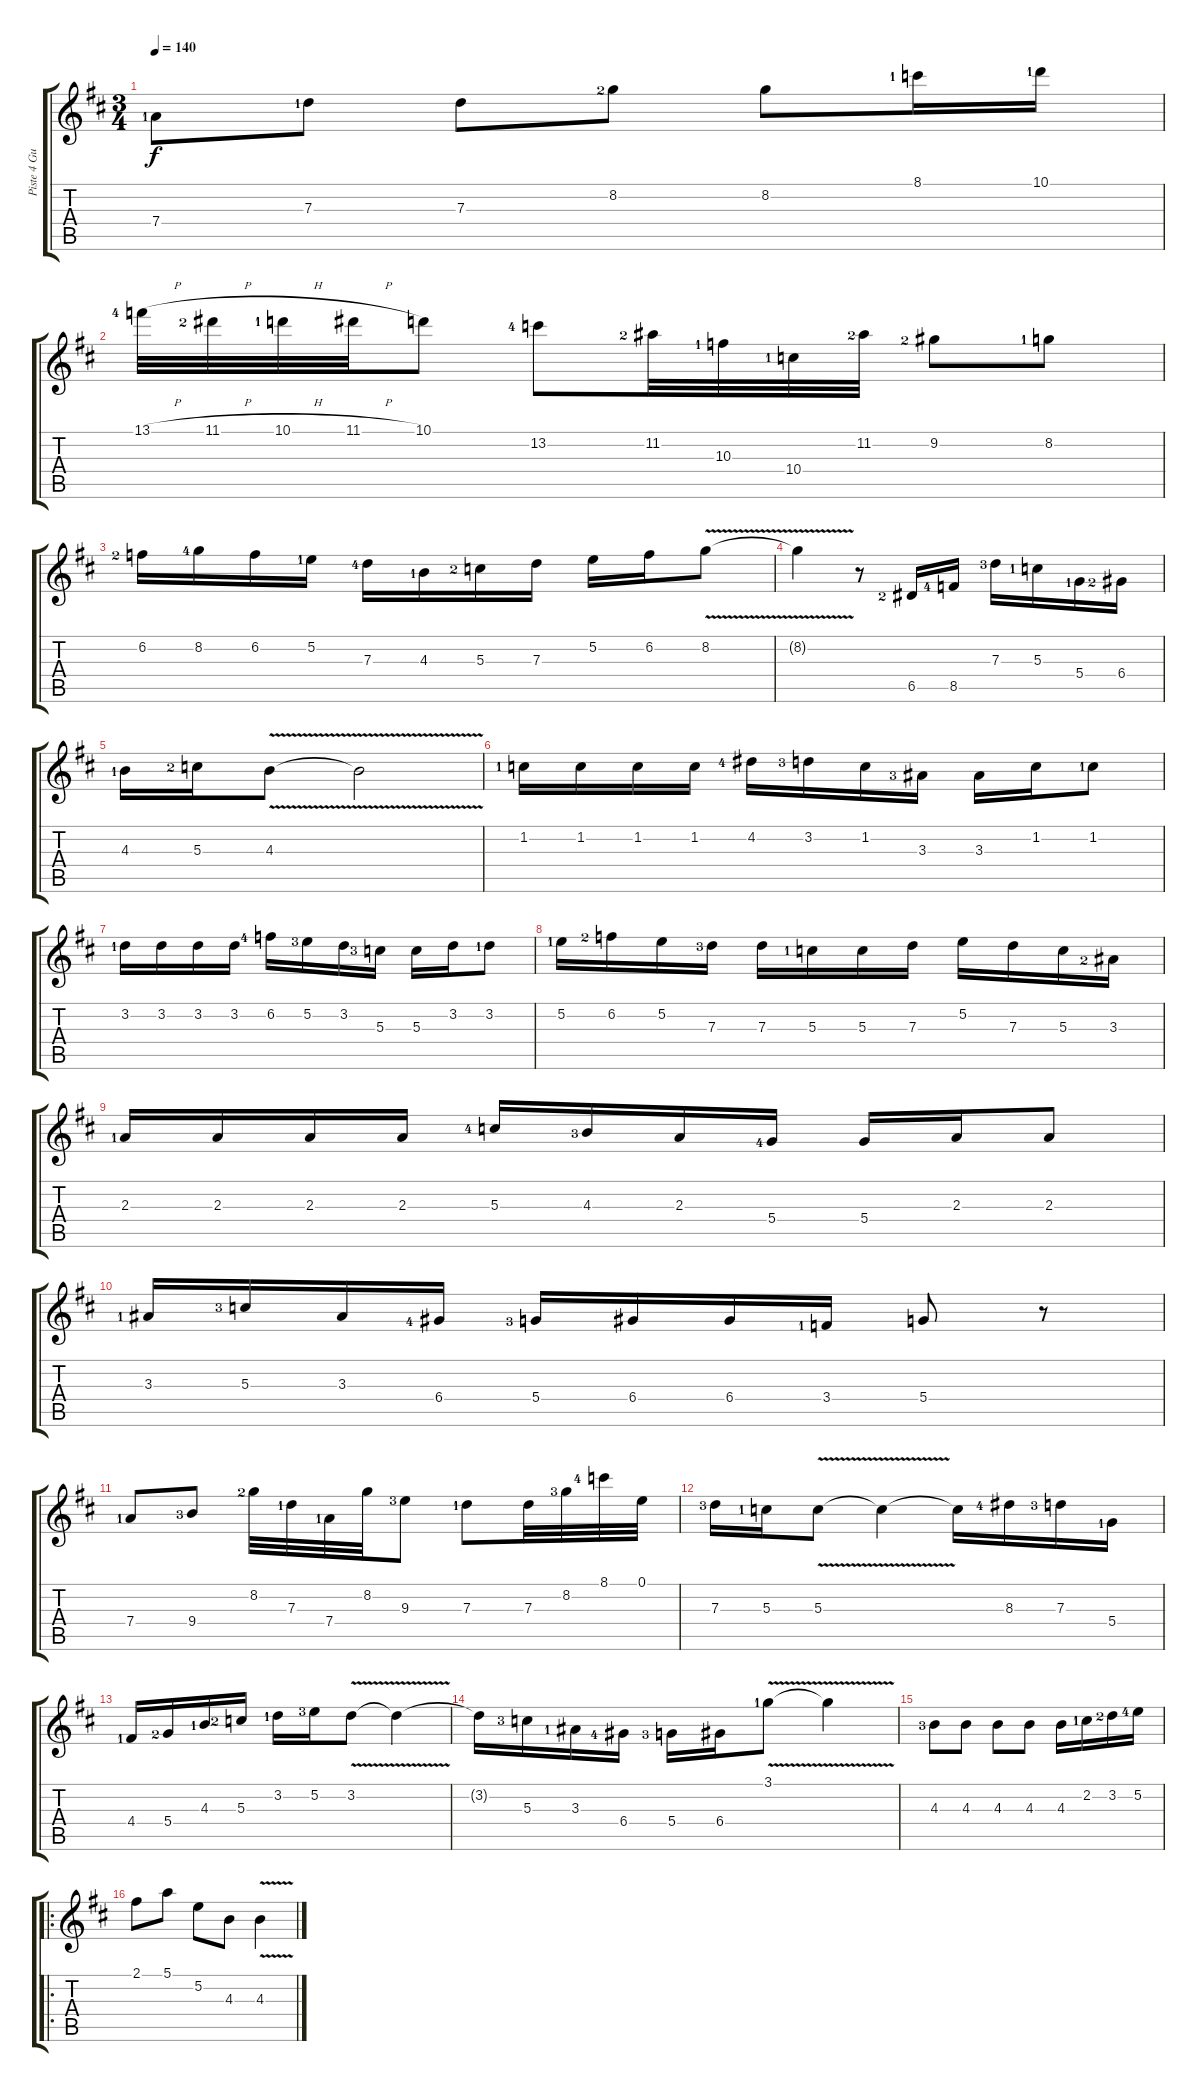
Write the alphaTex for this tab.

\track ("Piste 4 Guitare 1" "Piste 4 Gu") {instrument electricguitarclean}
\staff {score tabs}
\tuning (E4 B3 G3 D3 A2 E2) {hide}
\ts (3 4)
\tempo 140
\clef g2
\ks d
7.4{lf 2}.8{dy f} 7.3{lf 2}.8 7.3.8 8.2{lf 3}.8 8.2.8 8.1{lf 2}.16 10.1{lf 2}.16 |
13.1{h lf 5}.32 11.1{h lf 3}.32 10.1{h lf 2}.32 11.1{h}.32 10.1.8 13.2{lf 5}.8 11.2{lf 3}.32 10.3{lf 2}.32 10.4{lf 2}.32 11.2{lf 3}.32 9.2{lf 3}.8 8.2{lf 2}.8 |
6.2{lf 3}.16 8.2{lf 5}.16 6.2.16 5.2{lf 2}.16 7.3{lf 5}.16 4.3{lf 2}.16 5.3{lf 3}.16 7.3.16 5.2.16 6.2.16 8.2{v}.8 |
8.2{t}.4 r.8 6.5{lf 3}.16 8.5{lf 5}.16 7.3{lf 4}.16 5.3{lf 2}.16 5.4{lf 2}.16 6.4{lf 3}.16 |
4.3{lf 2}.16 5.3{lf 3}.16 4.3{v}.8 4.3{t}.2 |
1.2{lf 2}.16{volume 13 balance 4 instrument electricguitarclean} 1.2.16 1.2.16 1.2.16 4.2{lf 5}.16 3.2{lf 4}.16 1.2.16 3.3{lf 4}.16 3.3.16 1.2.16 1.2{lf 2}.8 |
3.2{lf 2}.16 3.2.16 3.2.16 3.2.16 6.2{lf 5}.16 5.2{lf 4}.16 3.2.16 5.3{lf 4}.16 5.3.16 3.2.16 3.2{lf 2}.8 |
5.2{lf 2}.16 6.2{lf 3}.16 5.2.16 7.3{lf 4}.16 7.3.16 5.3{lf 2}.16 5.3.16 7.3.16 5.2.16 7.3.16 5.3.16 3.3{lf 3}.16 |
2.3{lf 2}.16 2.3.16 2.3.16 2.3.16 5.3{lf 5}.16 4.3{lf 4}.16 2.3.16 5.4{lf 5}.16 5.4.16 2.3.16 2.3.8 |
3.3{lf 2}.16 5.3{lf 4}.16 3.3.16 6.4{lf 5}.16 5.4{lf 4}.16 6.4.16 6.4.16 3.4{lf 2}.16 5.4.8 r.8 |
7.4{lf 2}.8 9.4{lf 4}.8 8.2{lf 3}.32 7.3{lf 2}.32 7.4{lf 2}.32 8.2.32 9.3{lf 4}.8 7.3{lf 2}.8 7.3.32 8.2{lf 4}.32 8.1{lf 5}.32 0.1.32 |
7.3{lf 4}.16 5.3{lf 2}.16 5.3{v}.8 5.3{t}.4 5.3{t}.16 8.3{lf 5}.16 7.3{lf 4}.16 5.4{lf 2}.16 |
4.4{lf 2}.16 5.4{lf 3}.16 4.3{lf 2}.16 5.3{lf 3}.16 3.2{lf 2}.16 5.2{lf 4}.16 3.2{v}.8 3.2{t}.4 |
3.2{t}.16 5.3{lf 4}.16 3.3{lf 2}.16 6.4{lf 5}.16 5.4{lf 4}.16 6.4.16 3.1{v lf 2}.8 3.1{t}.4 |
4.3{lf 4}.8{volume 11 balance 4 instrument electricguitarclean} 4.3.8{volume 12 balance 4 instrument electricguitarclean} 4.3.8 4.3.8 4.3.16 2.2{lf 2}.16 3.2{lf 3}.16 5.2{lf 5}.16 |
\ro
2.1.8{volume 12 balance 4 instrument electricguitarclean} 5.1.8 5.2.8 4.3.8 4.3{v}.4
